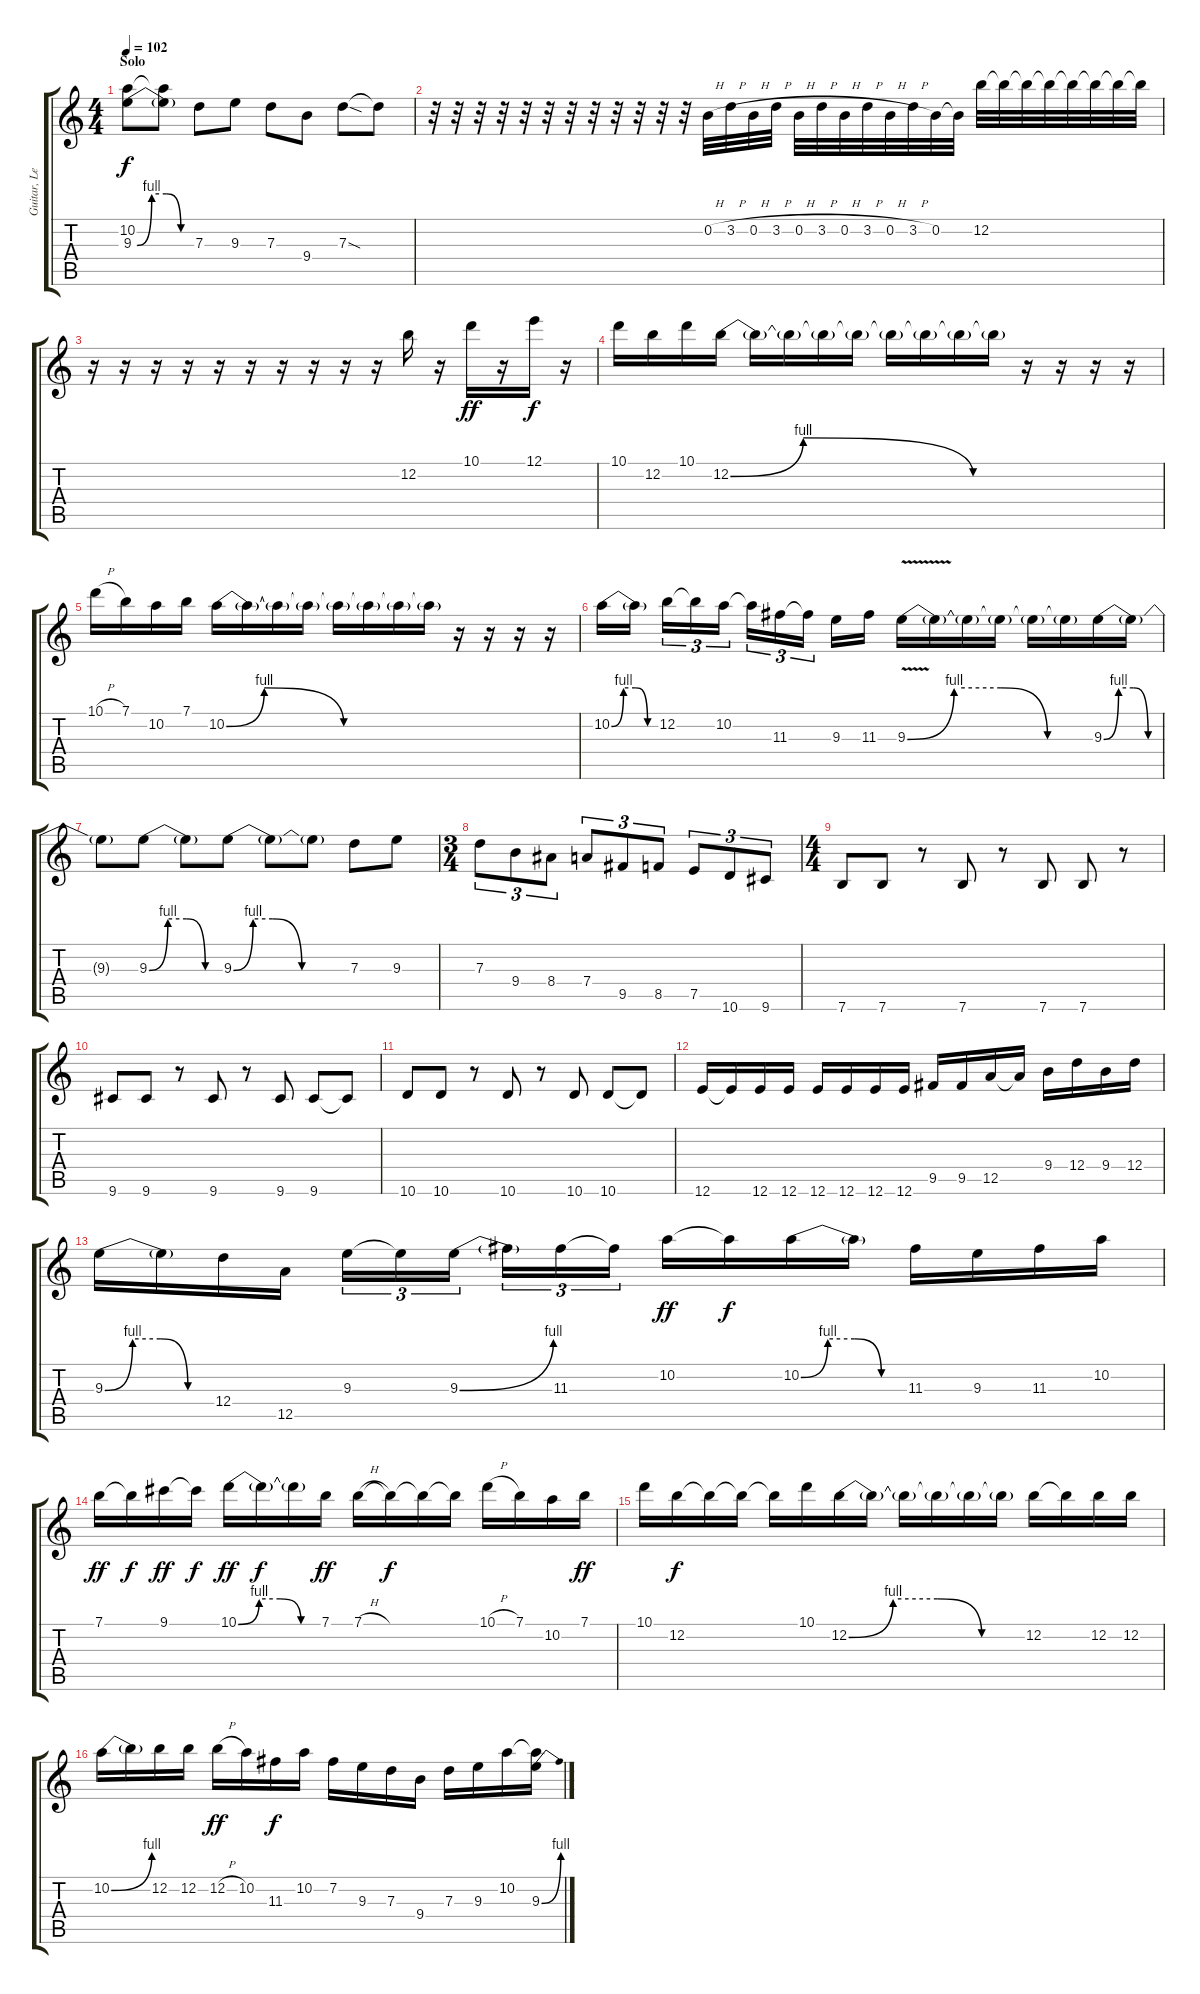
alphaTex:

\track ("Guitar, Leads" "Guitar, Le") {instrument overdrivenguitar}
\staff {score tabs}
\tuning (E4 B3 G3 D3 A2 E2) {hide}
\ts (4 4)
\section ("" "Solo")
\tempo 102
\clef g2
\ks c
(10.2 9.3{be (custom 0 0 15 4 30 4 45 0 60 0)}).8{dy f} (10.2{t} 9.3{t}).8 7.3.8 9.3.8 7.3.8 9.4.8 7.3{sod}.8 7.3{t}.8 |
r.32 r.32 r.32 r.32 r.32 r.32 r.32 r.32 r.32 r.32 r.32 r.32 0.2{h}.32 3.2{h}.32 0.2{h}.32 3.2{h}.32 0.2{h}.32 3.2{h}.32 0.2{h}.32 3.2{h}.32 0.2{h}.32 3.2{h}.32 0.2.32 0.2{t}.32 12.2.32 12.2{t}.32 12.2{t}.32 12.2{t}.32 12.2{t}.32 12.2{t}.32 12.2{t}.32 12.2{t}.32 |
r.16 r.16 r.16 r.16 r.16 r.16 r.16 r.16 r.16 r.16 12.2.16 r.16 10.1.16{dy ff} r.16 12.1.16{dy f} r.16 |
10.1.16 12.2.16 10.1.16 12.2{be (custom 0 0 15 4 50 0 60 0)}.16 12.2{t}.16 12.2{t}.16 12.2{t}.16 12.2{t}.16 12.2{t}.16 12.2{t}.16 12.2{t}.16 12.2{t}.16 r.16 r.16 r.16 r.16 |
10.1{h}.16 7.1.16 10.2.16 7.1.16 10.2{be (custom 0 0 10 4 31 0 60 0)}.16 10.2{t}.16 10.2{t}.16 10.2{t}.16 10.2{t}.16 10.2{t}.16 10.2{t}.16 10.2{t}.16 r.16 r.16 r.16 r.16 |
10.2{be (custom 0 0 15 4 30 4 45 0 60 0)}.16 10.2{t}.16{beam splitsecondary} 12.2.16{tu (3 2)} 12.2{t}.16{tu (3 2)} 10.2.16{tu (3 2)} 10.2{t}.16{tu (3 2)} 11.3.16{tu (3 2)} 11.3{t}.16{tu (3 2) beam splitsecondary} 9.3.16 11.3.16 9.3{be (custom 0 0 15 4 30 4 45 0 60 0) v}.16 9.3{t}.16 9.3{t}.16 9.3{t}.16 9.3{t}.16 9.3{t}.16 9.3{be (custom 0 0 15 4 30 4 45 0 60 0)}.16 9.3{t}.16 |
9.3{t}.8 9.3{be (custom 0 0 15 4 30 4 45 0 60 0)}.8 9.3{t}.8 9.3{be (custom 0 0 10 4 20 4 35 0 60 0)}.8 9.3{t}.8 9.3{t}.8 7.3.8 9.3.8 |
\ts (3 4)
7.3.8{tu (3 2)} 9.4.8{tu (3 2)} 8.4.8{tu (3 2)} 7.4.8{tu (3 2)} 9.5.8{tu (3 2)} 8.5.8{tu (3 2)} 7.5.8{tu (3 2)} 10.6.8{tu (3 2)} 9.6.8{tu (3 2)} |
\ts (4 4)
7.6.8 7.6.8 r.8 7.6.8 r.8 7.6.8 7.6.8 r.8 |
9.6.8 9.6.8 r.8 9.6.8 r.8 9.6.8 9.6.8 9.6{t}.8 |
10.6.8 10.6.8 r.8 10.6.8 r.8 10.6.8 10.6.8 10.6{t}.8 |
12.6.16 12.6{t}.16 12.6.16 12.6.16 12.6.16 12.6.16 12.6.16 12.6.16 9.5.16 9.5.16 12.5.16 12.5{t}.16 9.4.16 12.4.16 9.4.16 12.4.16 |
9.3{be (custom 0 0 15 4 30 4 45 0 60 0)}.16 9.3{t}.16 12.4.16 12.5.16 9.3.16{tu (3 2)} 9.3{t}.16{tu (3 2)} 9.3{be (bend 0 0 60 4)}.16{tu (3 2) beam splitsecondary} 9.3{t}.16{tu (3 2)} 11.3.16{tu (3 2)} 11.3{t}.16{tu (3 2)} 10.2.16{dy ff} 10.2{t}.16{dy f} 10.2{be (custom 0 0 15 4 30 4 45 0 60 0)}.16 10.2{t}.16 11.3.16 9.3.16 11.3.16 10.2.16 |
7.1.16{dy ff} 7.1{t}.16{dy f} 9.1.16{dy ff} 9.1{t}.16{dy f} 10.1{be (custom 0 0 15 4 30 4 45 0 60 0)}.16{dy ff} 10.1{t}.16{dy f} 10.1{t}.16 7.1.16{dy ff} 7.1{h}.16 7.1{t}.16{dy f} 7.1{t}.16 7.1{t}.16 10.1{h}.16 7.1.16 10.2.16 7.1.16{dy ff} |
10.1.16 12.2.16{dy f} 12.2{t}.16 12.2{t}.16 12.2{t}.16 10.1.16 12.2{be (custom 0 0 15 4 30 4 45 0 60 0)}.16 12.2{t}.16 12.2{t}.16 12.2{t}.16 12.2{t}.16 12.2{t}.16 12.2.16 12.2{t}.16 12.2.16 12.2.16 |
10.2{be (bend 0 0 60 4)}.16 10.2{t}.16 12.2.16 12.2.16 12.2{h}.16{dy ff} 10.2.16 11.3.16{dy f} 10.2.16 7.2.16 9.3.16 7.3.16 9.4.16 7.3.16 9.3.16 10.2.16 (10.2{t} 9.3{be (bend 0 0 60 4)}).16
